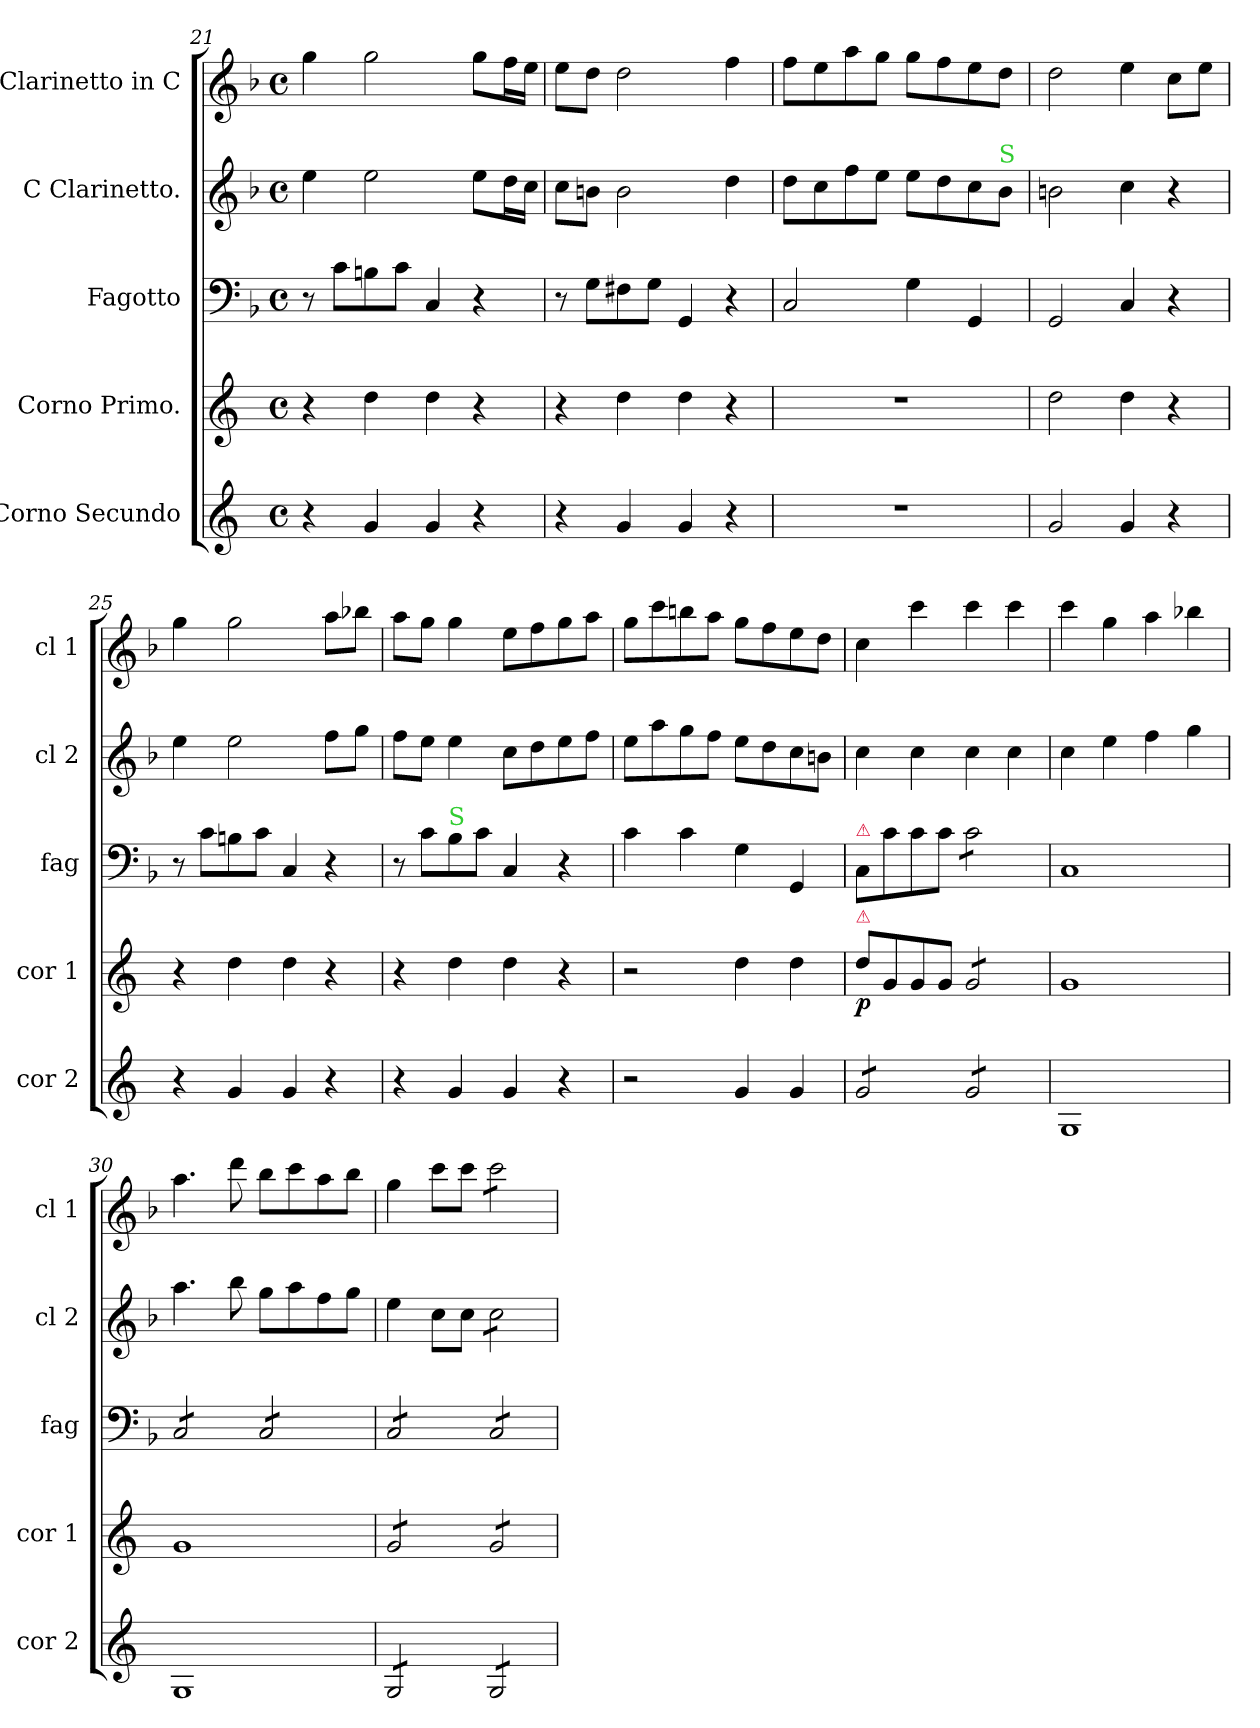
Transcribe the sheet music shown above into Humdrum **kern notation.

**kern	**kern	**dynam	**kern	**kern	**kern
*part5	*part4	*part4	*part3	*part2	*part1
*staff5	*staff4	*staff4	*staff3	*staff2	*staff1
*I"Corno Secundo	*I"Corno Primo.	*	*I"Fagotto	*I"C Clarinetto.	*I"Clarinetto in C
*I'cor 2	*I'cor 1	*	*I'fag	*I'cl 2	*I'cl 1
*clefG2	*clefG2	*	*clefF4	*clefG2	*clefG2
*ITrd4c7	*ITrd4c7	*	*	*	*
*k[b-]	*k[b-]	*	*k[b-]	*k[b-]	*k[b-]
*M4/4	*M4/4	*	*M4/4	*M4/4	*M4/4
*met(c)	*met(c)	*	*met(c)	*met(c)	*met(c)
=21	=21	=21	=21	=21	=21
4r	4r	.	8r	4ee\	4gg\
.	.	.	8c\L	.	.
4c/	4g\	.	8Bn\	2ee\	2gg\
.	.	.	8c\J	.	.
4c/	4g\	.	4C/	.	.
4r	4r	.	4r	8ee\L	8gg\L
.	.	.	.	16dd\L	16ff\L
.	.	.	.	16cc\JJ	16ee\JJ
=22	=22	=22	=22	=22	=22
4r	4r	.	8r	8cc\L	8ee\L
.	.	.	8G\L	8bn\J	8dd\J
4c/	4g\	.	8F#X\	2b\	2dd\
.	.	.	8G\J	.	.
4c/	4g\	.	4GG/	.	.
4r	4r	.	4r	4dd\	4ff\
=23	=23	=23	=23	=23	=23
1r	1r	.	2C/	8dd\L	8ff\L
.	.	.	.	8cc\	8ee\
.	.	.	.	8ff\	8aa\
.	.	.	.	8ee\J	8gg\J
.	.	.	4G\	8ee\L	8gg\L
.	.	.	.	8dd\	8ff\
.	.	.	4GG/	8cc\	8ee\
!	!	!	!	!LO:TX:a:color=limegreen:t=S	!
.	.	.	.	8b-\J	8dd\J
=24	=24	=24	=24	=24	=24
2c/	2g\	.	2GG/	2bn\	2dd\
4c/	4g\	.	4C/	4cc\	4ee\
4r	4r	.	4r	4r	8cc\L
.	.	.	.	.	8ee\J
=25	=25	=25	=25	=25	=25
4r	4r	.	8r	4ee\	4gg\
.	.	.	8c\L	.	.
4c/	4g\	.	8Bn\	2ee\	2gg\
.	.	.	8c\J	.	.
4c/	4g\	.	4C/	.	.
4r	4r	.	4r	8ff\L	8aa\L
.	.	.	.	8gg\J	8bb-X\J
=26	=26	=26	=26	=26	=26
4r	4r	.	8r	8ff\L	8aa\L
.	.	.	8c\L	8ee\J	8gg\J
!	!	!	!LO:TX:a:color=limegreen:t=S	!	!
4c/	4g\	.	8B-\	4ee\	4gg\
.	.	.	8c\J	.	.
4c/	4g\	.	4C/	8cc\L	8ee\L
.	.	.	.	8dd\	8ff\
4r	4r	.	4r	8ee\	8gg\
.	.	.	.	8ff\J	8aa\J
=27	=27	=27	=27	=27	=27
2r	2r	.	4c\	8ee\L	8gg\L
.	.	.	.	8aa\	8ccc\
.	.	.	4c\	8gg\	8bbn\
.	.	.	.	8ff\J	8aa\J
4c/	4g\	.	4G\	8ee\L	8gg\L
.	.	.	.	8dd\	8ff\
4c/	4g\	.	4GG/	8cc\	8ee\
.	.	.	.	8bn\J	8dd\J
=28	=28	=28	=28	=28	=28
!	!	!	!LO:TX:a:color=crimson:t=⚠	!	!
!	!LO:TX:a:color=crimson:t=⚠	!	!	!	!
!	!	!LO:DY:b	!	!	!
*tremolo	*	*	*	*	*
8c/L	8g\L	p	8C/L	4cc\	4cc\
8c/	8c/	.	8c\	.	.
8c/	8c/	.	8c\	4cc\	4ccc\
8c/J	8c/J	.	8c\J	.	.
*	*tremolo	*	*	*	*
*	*	*	*tremolo	*	*
8c/L	8c/L	.	8c\L	4cc\	4ccc\
8c/	8c/	.	8c\	.	.
8c/	8c/	.	8c\	4cc\	4ccc\
8c/J	8c/J	.	8c\J	.	.
*	*	*	*Xtremolo	*	*
*	*Xtremolo	*	*	*	*
*Xtremolo	*	*	*	*	*
=29	=29	=29	=29	=29	=29
1C	1c	.	1C	4cc\	4ccc\
.	.	.	.	4ee\	4gg\
.	.	.	.	4ff\	4aa\
.	.	.	.	4gg\	4bb-X\
=30	=30	=30	=30	=30	=30
*	*	*	*tremolo	*	*
1C	1c	.	8C/L	4.aa\	4.aa\
.	.	.	8C/	.	.
.	.	.	8C/	.	.
.	.	.	8C/J	8bb-\	8ddd\
.	.	.	8C/L	8gg\L	8bb-\L
.	.	.	8C/	8aa\	8ccc\
.	.	.	8C/	8ff\	8aa\
.	.	.	8C/J	8gg\J	8bb-\J
=31	=31	=31	=31	=31	=31
*tremolo	*	*	*	*	*
*	*tremolo	*	*	*	*
8C/L	8c/L	.	8C/L	4ee\	4gg\
8C/	8c/	.	8C/	.	.
8C/	8c/	.	8C/	8cc\L	8ccc\L
8C/J	8c/J	.	8C/J	8cc\J	8ccc\J
*	*	*	*	*tremolo	*
*	*	*	*	*	*tremolo
8C/L	8c/L	.	8C/L	8cc\L	8ccc\L
8C/	8c/	.	8C/	8cc\	8ccc\
8C/	8c/	.	8C/	8cc\	8ccc\
8C/J	8c/J	.	8C/J	8cc\J	8ccc\J
*	*	*	*	*	*Xtremolo
*	*	*	*	*Xtremolo	*
*	*	*	*Xtremolo	*	*
*	*Xtremolo	*	*	*	*
*Xtremolo	*	*	*	*	*
=	=	=	=	=	=
*-	*-	*-	*-	*-	*-
